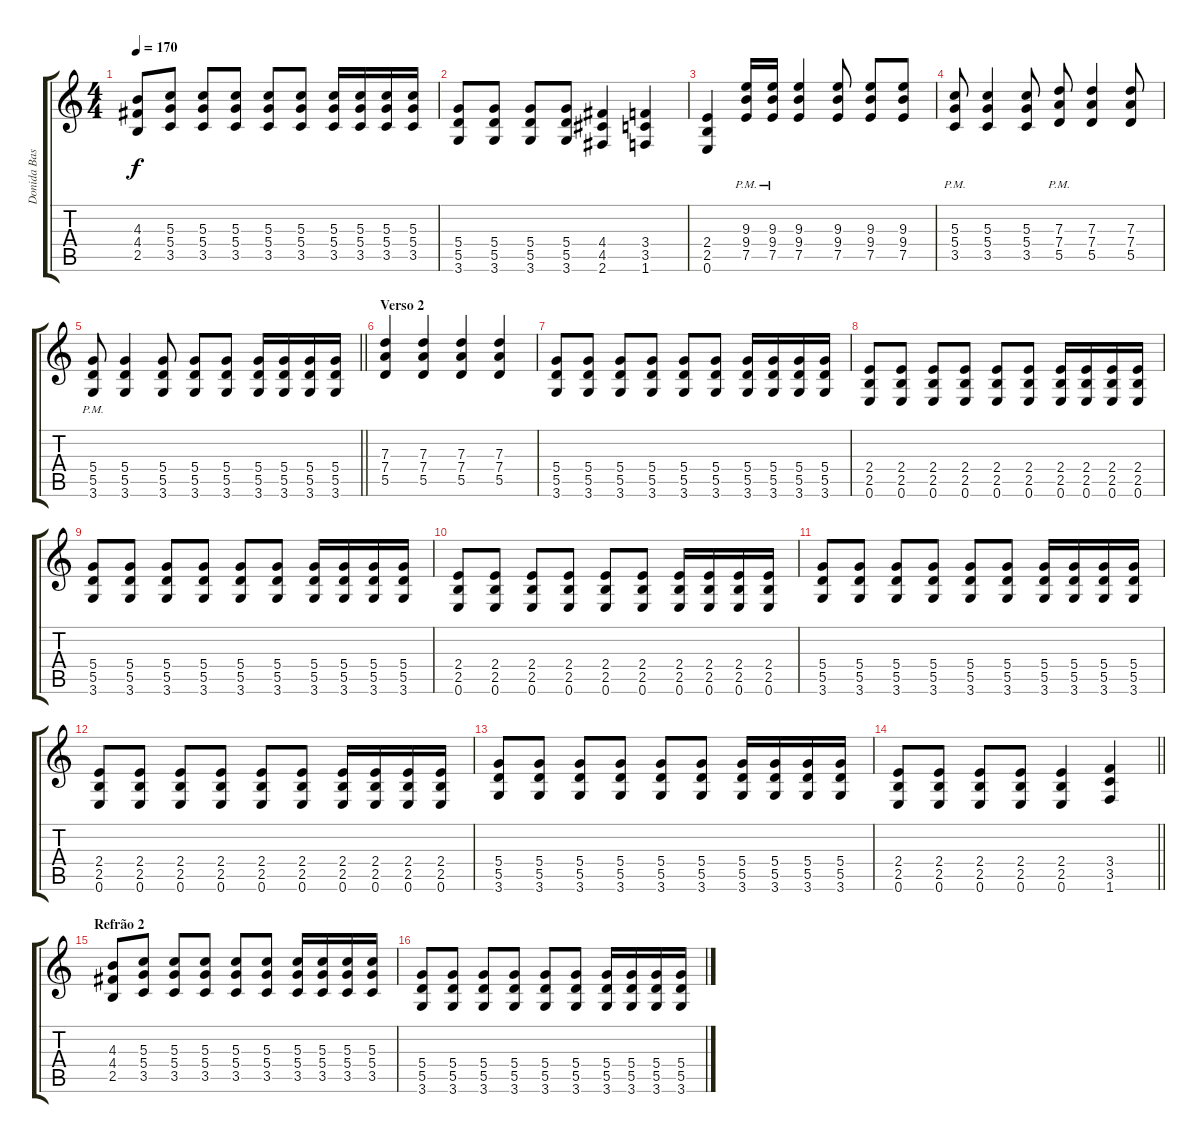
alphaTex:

\track ("Donida Base" "Donida Bas") {instrument distortionguitar}
\staff {score tabs}
\tuning (E4 B3 G3 D3 A2 E2) {hide}
\ts (4 4)
\tempo 170
\clef g2
\ks c
(4.3 4.4 2.5).8{dy f} (5.3 5.4 3.5).8 (5.3 5.4 3.5).8 (5.3 5.4 3.5).8 (5.3 5.4 3.5).8 (5.3 5.4 3.5).8 (5.3 5.4 3.5).16 (5.3 5.4 3.5).16 (5.3 5.4 3.5).16 (5.3 5.4 3.5).16 |
(5.4 5.5 3.6).8 (5.4 5.5 3.6).8 (5.4 5.5 3.6).8 (5.4 5.5 3.6).8 (4.4 4.5 2.6).4 (3.4 3.5 1.6).4 |
(2.4 2.5 0.6).4 (9.3{pm} 9.4{pm} 7.5{pm}).16 (9.3{pm} 9.4{pm} 7.5{pm}).16 (9.3 9.4 7.5).4 (9.3 9.4 7.5).8 (9.3 9.4 7.5).8 (9.3 9.4 7.5).8 |
(5.3{pm} 5.4{pm} 3.5{pm}).8 (5.3 5.4 3.5).4 (5.3 5.4 3.5).8 (7.3{pm} 7.4{pm} 5.5{pm}).8 (7.3 7.4 5.5).4 (7.3 7.4 5.5).8 |
\barLineRight lightlight
(5.4{pm} 5.5{pm} 3.6{pm}).8 (5.4 5.5 3.6).4 (5.4 5.5 3.6).8 (5.4 5.5 3.6).8 (5.4 5.5 3.6).8 (5.4 5.5 3.6).16 (5.4 5.5 3.6).16 (5.4 5.5 3.6).16 (5.4 5.5 3.6).16 |
\section ("" "Verso 2")
(7.3 7.4 5.5).4 (7.3 7.4 5.5).4 (7.3 7.4 5.5).4 (7.3 7.4 5.5).4 |
(5.4 5.5 3.6).8 (5.4 5.5 3.6).8 (5.4 5.5 3.6).8 (5.4 5.5 3.6).8 (5.4 5.5 3.6).8 (5.4 5.5 3.6).8 (5.4 5.5 3.6).16 (5.4 5.5 3.6).16 (5.4 5.5 3.6).16 (5.4 5.5 3.6).16 |
(2.4 2.5 0.6).8 (2.4 2.5 0.6).8 (2.4 2.5 0.6).8 (2.4 2.5 0.6).8 (2.4 2.5 0.6).8 (2.4 2.5 0.6).8 (2.4 2.5 0.6).16 (2.4 2.5 0.6).16 (2.4 2.5 0.6).16 (2.4 2.5 0.6).16 |
(5.4 5.5 3.6).8 (5.4 5.5 3.6).8 (5.4 5.5 3.6).8 (5.4 5.5 3.6).8 (5.4 5.5 3.6).8 (5.4 5.5 3.6).8 (5.4 5.5 3.6).16 (5.4 5.5 3.6).16 (5.4 5.5 3.6).16 (5.4 5.5 3.6).16 |
(2.4 2.5 0.6).8 (2.4 2.5 0.6).8 (2.4 2.5 0.6).8 (2.4 2.5 0.6).8 (2.4 2.5 0.6).8 (2.4 2.5 0.6).8 (2.4 2.5 0.6).16 (2.4 2.5 0.6).16 (2.4 2.5 0.6).16 (2.4 2.5 0.6).16 |
(5.4 5.5 3.6).8 (5.4 5.5 3.6).8 (5.4 5.5 3.6).8 (5.4 5.5 3.6).8 (5.4 5.5 3.6).8 (5.4 5.5 3.6).8 (5.4 5.5 3.6).16 (5.4 5.5 3.6).16 (5.4 5.5 3.6).16 (5.4 5.5 3.6).16 |
(2.4 2.5 0.6).8 (2.4 2.5 0.6).8 (2.4 2.5 0.6).8 (2.4 2.5 0.6).8 (2.4 2.5 0.6).8 (2.4 2.5 0.6).8 (2.4 2.5 0.6).16 (2.4 2.5 0.6).16 (2.4 2.5 0.6).16 (2.4 2.5 0.6).16 |
(5.4 5.5 3.6).8 (5.4 5.5 3.6).8 (5.4 5.5 3.6).8 (5.4 5.5 3.6).8 (5.4 5.5 3.6).8 (5.4 5.5 3.6).8 (5.4 5.5 3.6).16 (5.4 5.5 3.6).16 (5.4 5.5 3.6).16 (5.4 5.5 3.6).16 |
\barLineRight lightlight
(2.4 2.5 0.6).8 (2.4 2.5 0.6).8 (2.4 2.5 0.6).8 (2.4 2.5 0.6).8 (2.4 2.5 0.6).4 (3.4 3.5 1.6).4 |
\section ("" "Refrão 2")
(4.3 4.4 2.5).8 (5.3 5.4 3.5).8 (5.3 5.4 3.5).8 (5.3 5.4 3.5).8 (5.3 5.4 3.5).8 (5.3 5.4 3.5).8 (5.3 5.4 3.5).16 (5.3 5.4 3.5).16 (5.3 5.4 3.5).16 (5.3 5.4 3.5).16 |
(5.4 5.5 3.6).8 (5.4 5.5 3.6).8 (5.4 5.5 3.6).8 (5.4 5.5 3.6).8 (5.4 5.5 3.6).8 (5.4 5.5 3.6).8 (5.4 5.5 3.6).16 (5.4 5.5 3.6).16 (5.4 5.5 3.6).16 (5.4 5.5 3.6).16
